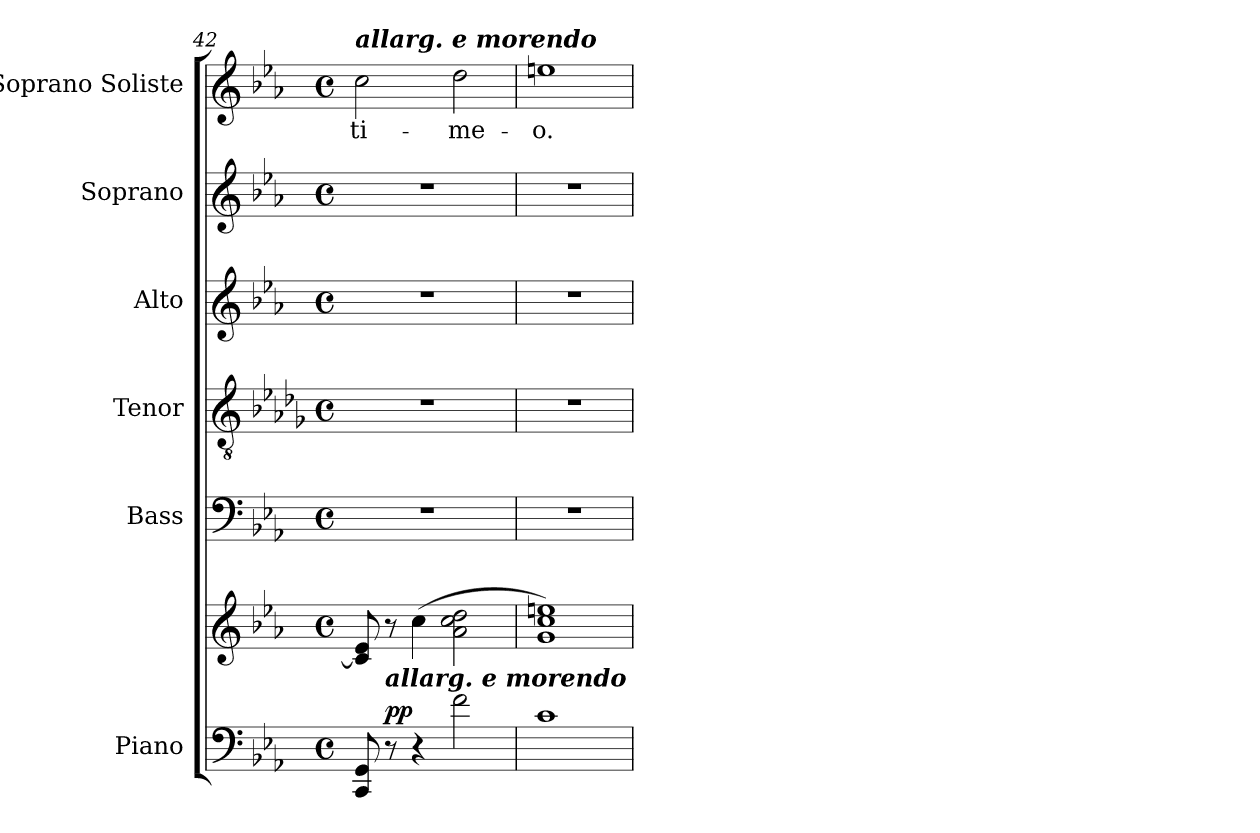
**kern	**kern	**dynam	**kern	**kern	**kern	**kern	**kern	**text
*part6	*part6	*part6	*part5	*part4	*part3	*part2	*part1	*part1
*staff7	*staff6	*staff6/7	*staff5	*staff4	*staff3	*staff2	*staff1	*staff1
*I"Piano	*	*	*I"Bass	*I"Tenor	*I"Alto	*I"Soprano	*I"Soprano Soliste	*
*I'Pno.	*	*	*I'B.	*I'T.	*I'A.	*I'S.	*	*
*clefF4	*clefG2	*	*clefF4	*clefGv2	*clefG2	*clefG2	*clefG2	*
*	*	*	*	*ITrd8c14	*	*	*	*
*k[b-e-a-]	*k[b-e-a-]	*	*k[b-e-a-]	*k[b-e-a-d-g-]	*k[b-e-a-]	*k[b-e-a-]	*k[b-e-a-]	*
*M4/4	*M4/4	*	*M4/4	*M4/4	*M4/4	*M4/4	*M4/4	*
*met(c)	*met(c)	*	*met(c)	*met(c)	*met(c)	*met(c)	*met(c)	*
=42	=42	=42	=42	=42	=42	=42	=42	=42
!	!	!	!	!	!	!	!LO:TX:a:Bi:t=allarg.  e  morendo	!
8CC/ 8GG/	8c/] 8e-/	.	1r	1r	1r	1r	2cc\	ti-
!LO:TX:a:Bi:t=allarg.  e  morendo	!	!	!	!	!	!	!	!
!	!	!LO:DY:a=2	!	!	!	!	!	!
8r	8r	pp	.	.	.	.	.	.
4r	(4cc\	.	.	.	.	.	.	.
2f\	2a-\ 2cc\ 2dd\	.	.	.	.	.	2dd\	-me-
=43	=43	=43	=43	=43	=43	=43	=43	=43
1c	1g 1cc 1een)	.	1r	1r	1r	1r	1een	-o.
=	=	=	=	=	=	=	=	=
*-	*-	*-	*-	*-	*-	*-	*-	*-
